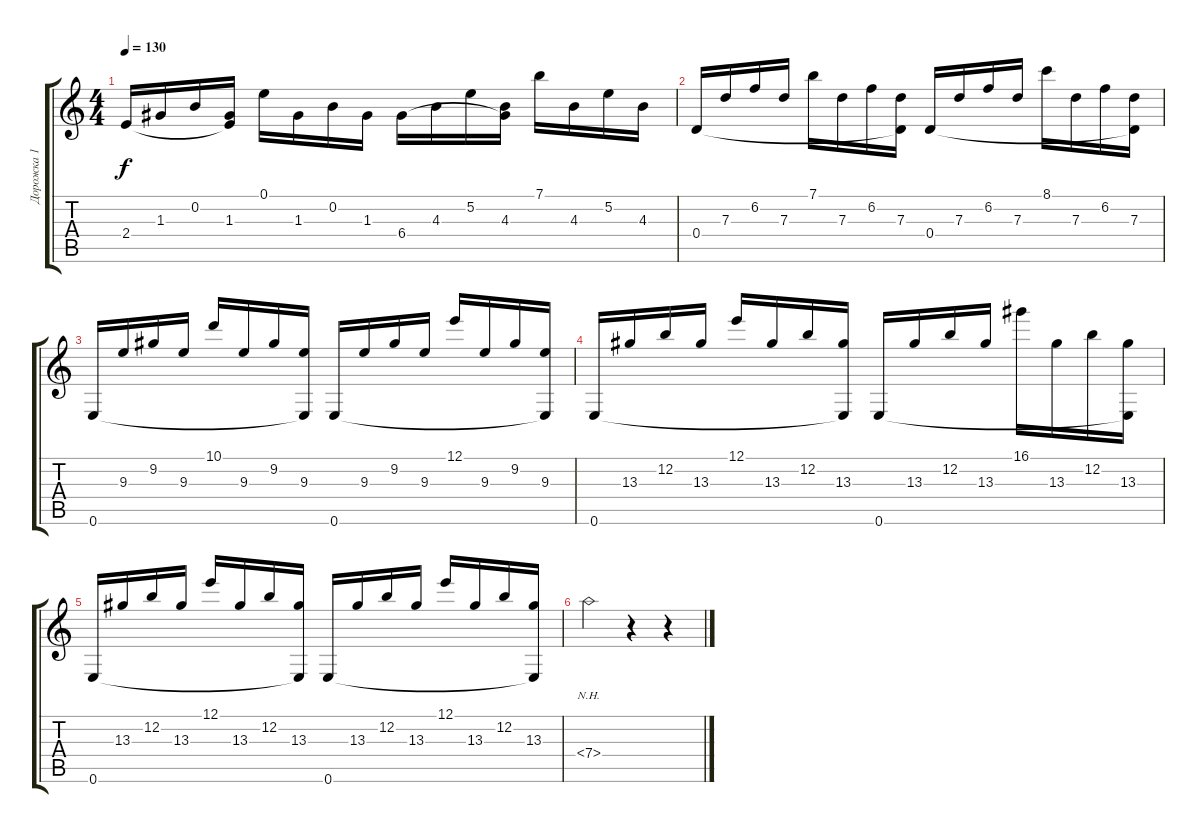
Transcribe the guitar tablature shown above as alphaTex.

\track ("Дорожка 1" "Дорожка 1") {instrument acousticguitarnylon}
\staff {score tabs}
\tuning (E4 B3 G3 D3 A2 E2) {hide}
\ts (4 4)
\tempo 130
\clef g2
\ks aminor
2.4.16{dy f} 1.3.16 0.2.16 (1.3 2.4{t}).16 0.1.16 1.3.16 0.2.16 1.3.16 6.4.16 4.3.16 5.2.16 (4.3 6.4{t}).16 7.1.16 4.3.16 5.2.16 4.3.16 |
0.4.16 7.3.16 6.2.16 7.3.16 7.1.16 7.3.16 6.2.16 (7.3 0.4{t}).16 0.4.16 7.3.16 6.2.16 7.3.16 8.1.16 7.3.16 6.2.16 (7.3 0.4{t}).16 |
0.6.16 9.3.16 9.2.16 9.3.16 10.1.16 9.3.16 9.2.16 (9.3 0.6{t}).16 0.6.16 9.3.16 9.2.16 9.3.16 12.1.16 9.3.16 9.2.16 (9.3 0.6{t}).16 |
0.6.16 13.3.16 12.2.16 13.3.16 12.1.16 13.3.16 12.2.16 (13.3 0.6{t}).16 0.6.16 13.3.16 12.2.16 13.3.16 16.1.16 13.3.16 12.2.16 (13.3 0.6{t}).16 |
0.6.16 13.3.16 12.2.16 13.3.16 12.1.16 13.3.16 12.2.16 (13.3 0.6{t}).16 0.6.16 13.3.16 12.2.16 13.3.16 12.1.16 13.3.16 12.2.16 (13.3 0.6{t}).16 |
7.4{nh}.2 r.4 r.4
